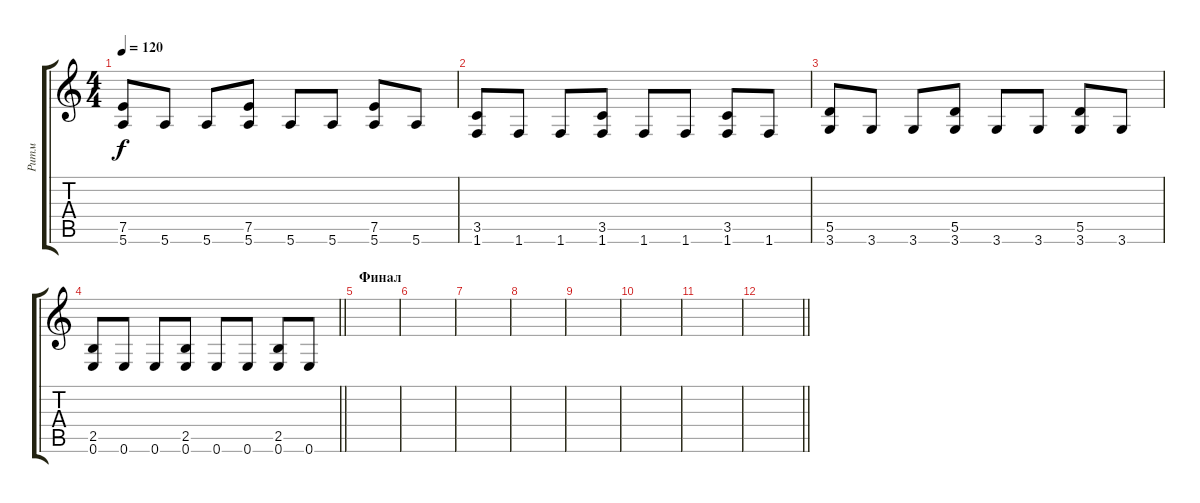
\track ("Ритм" "Ритм") {instrument distortionguitar}
\staff {score tabs}
\tuning (E4 B3 G3 D3 A2 E2) {hide}
\ts (4 4)
\tempo 120
\clef g2
\ks c
(7.5 5.6).8{dy f} 5.6.8 5.6.8 (7.5 5.6).8 5.6.8 5.6.8 (7.5 5.6).8 5.6.8 |
(3.5 1.6).8 1.6.8 1.6.8 (3.5 1.6).8 1.6.8 1.6.8 (3.5 1.6).8 1.6.8 |
(5.5 3.6).8 3.6.8 3.6.8 (5.5 3.6).8 3.6.8 3.6.8 (5.5 3.6).8 3.6.8 |
\barLineRight lightlight
(2.5 0.6).8 0.6.8 0.6.8 (2.5 0.6).8 0.6.8 0.6.8 (2.5 0.6).8 0.6.8 |
\section ("" "Финал")
|
|
|
|
|
|
|
\barLineRight lightlight
